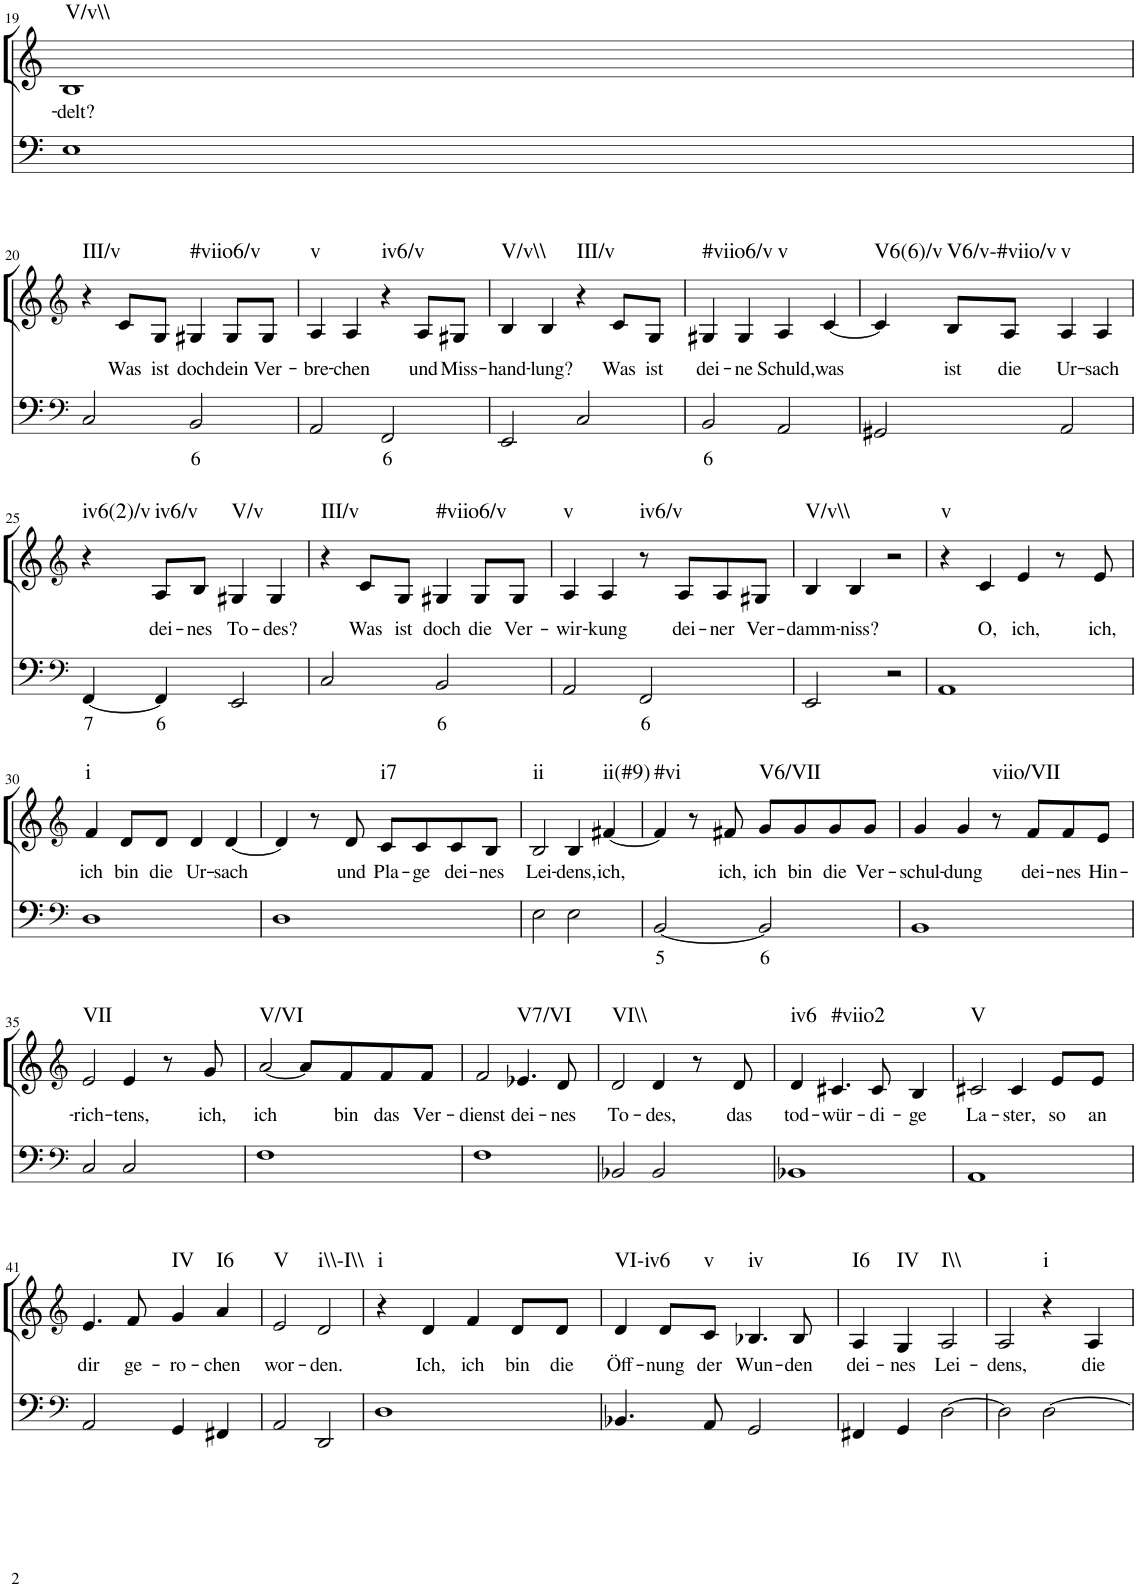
**kern	**text	**kern	**text	**harte
*part2	*part2	*part1	*part1	*part1
*staff2	*staff2	*staff1	*staff1	*
*I"Continuo	*	*I"Alto	*	*
!!LO:PB:g=z
*clefF4	*	*clefG2	*	*
*k[]	*	*k[]	*	*
*M4/4	*	*M4/4	*	*
=19	=19	=19	=19	=19
!	!	!	!LO:LY:b	!LO:H:kt=V/v\\
1E	.	1B	delt?	N
!!LO:LB:g=z
=20	=20	=20	=20	=20
*clefF4	*	*clefG2	*	*
!	!	!	!	!LO:H:kt=III/v
2C/	.	4r	.	N
!	!	!	!LO:LY:b	!
.	.	8c/L	Was	.
!	!	!	!LO:LY:b	!
.	.	8G/J	ist	.
!	!LO:LY:b	!	!LO:LY:b	!LO:H:kt=#viio6/v
2BB/	6	4G#X/	doch	N
!	!	!	!LO:LY:b	!
.	.	8G#/L	dein	.
!	!	!	!LO:LY:b	!
.	.	8G#/J	Ver-	.
=21	=21	=21	=21	=21
!	!	!	!LO:LY:b	!LO:H:kt=v
2AA/	.	4A/	bre-	N
!	!	!	!LO:LY:b	!
.	.	4A/	chen	.
!	!LO:LY:b	!	!	!LO:H:kt=iv6/v
2FF/	6	4r	.	N
!	!	!	!LO:LY:b	!
.	.	8A/L	und	.
!	!	!	!LO:LY:b	!
.	.	8G#X/J	Miss-	.
=22	=22	=22	=22	=22
!	!	!	!LO:LY:b	!LO:H:kt=V/v\\
2EE/	.	4B/	hand-	N
!	!	!	!LO:LY:b	!
.	.	4B/	lung?	.
!	!	!	!	!LO:H:kt=III/v
2C/	.	4r	.	N
!	!	!	!LO:LY:b	!
.	.	8c/L	Was	.
!	!	!	!LO:LY:b	!
.	.	8G/J	ist	.
=23	=23	=23	=23	=23
!	!LO:LY:b	!	!LO:LY:b	!LO:H:kt=#viio6/v
2BB/	6	4G#X/	dei-	N
!	!	!	!LO:LY:b	!
.	.	4G#/	ne	.
!	!	!	!LO:LY:b	!LO:H:kt=v
2AA/	.	4A/	Schuld,	N
!	!	!	!LO:LY:b	!
.	.	[4c/	was	.
=24	=24	=24	=24	=24
!	!	!	!	!LO:H:kt=V6(6)/v
2GG#X/	.	4c/]	.	N
!	!	!	!LO:LY:b	!LO:H:kt=V6/v-#viio/v
.	.	8B/L	ist	N
!	!	!	!LO:LY:b	!
.	.	8A/J	die	.
!	!	!	!LO:LY:b	!LO:H:kt=v
2AA/	.	4A/	Ur-	N
!	!	!	!LO:LY:b	!
.	.	4A/	sach	.
!!LO:LB:g=z
=25	=25	=25	=25	=25
*clefF4	*	*clefG2	*	*
!	!LO:LY:b	!	!	!LO:H:kt=iv6(2)/v
[4FF/	7	4r	.	N
!	!LO:LY:b	!	!LO:LY:b	!LO:H:kt=iv6/v
4FF/]	6	8A/L	dei-	N
!	!	!	!LO:LY:b	!
.	.	8B/J	nes	.
!	!	!	!LO:LY:b	!LO:H:kt=V/v
2EE/	.	4G#X/	To-	N
!	!	!	!LO:LY:b	!
.	.	4G#/	des?	.
=26	=26	=26	=26	=26
!	!	!	!	!LO:H:kt=III/v
2C/	.	4r	.	N
!	!	!	!LO:LY:b	!
.	.	8c/L	Was	.
!	!	!	!LO:LY:b	!
.	.	8G/J	ist	.
!	!LO:LY:b	!	!LO:LY:b	!LO:H:kt=#viio6/v
2BB/	6	4G#X/	doch	N
!	!	!	!LO:LY:b	!
.	.	8G#/L	die	.
!	!	!	!LO:LY:b	!
.	.	8G#/J	Ver-	.
=27	=27	=27	=27	=27
!	!	!	!LO:LY:b	!LO:H:kt=v
2AA/	.	4A/	wir-	N
!	!	!	!LO:LY:b	!
.	.	4A/	kung	.
!	!LO:LY:b	!	!	!LO:H:kt=iv6/v
2FF/	6	8r	.	N
!	!	!	!LO:LY:b	!
.	.	8A/L	dei-	.
!	!	!	!LO:LY:b	!
.	.	8A/	ner	.
!	!	!	!LO:LY:b	!
.	.	8G#X/J	Ver-	.
=28	=28	=28	=28	=28
!	!	!	!LO:LY:b	!LO:H:kt=V/v\\
2EE/	.	4B/	damm-	N
!	!	!	!LO:LY:b	!
.	.	4B/	niss?	.
2r	.	2r	.	.
=29	=29	=29	=29	=29
!	!	!	!	!LO:H:kt=v
1AA	.	4r	.	N
!	!	!	!LO:LY:b	!
.	.	4c/	O,	.
!	!	!	!LO:LY:b	!
.	.	4e/	ich,	.
.	.	8r	.	.
!	!	!	!LO:LY:b	!
.	.	8e/	ich,	.
!!LO:LB:g=z
=30	=30	=30	=30	=30
*clefF4	*	*clefG2	*	*
!	!	!	!LO:LY:b	!LO:H:kt=i
1D	.	4f/	ich	N
!	!	!	!LO:LY:b	!
.	.	8d/L	bin	.
!	!	!	!LO:LY:b	!
.	.	8d/J	die	.
!	!	!	!LO:LY:b	!
.	.	4d/	Ur-	.
!	!	!	!LO:LY:b	!
.	.	[4d/	sach	.
=31	=31	=31	=31	=31
1D	.	4d/]	.	.
.	.	8r	.	.
!	!	!	!LO:LY:b	!
.	.	8d/	und	.
!	!	!	!LO:LY:b	!LO:H:kt=i7
.	.	8c/L	Pla-	N
!	!	!	!LO:LY:b	!
.	.	8c/	ge	.
!	!	!	!LO:LY:b	!
.	.	8c/	dei-	.
!	!	!	!LO:LY:b	!
.	.	8B/J	nes	.
=32	=32	=32	=32	=32
!	!	!	!LO:LY:b	!LO:H:kt=ii
2E\	.	2B/	Lei-	N
!	!	!	!LO:LY:b	!
2E\	.	4B/	dens,	.
!	!	!	!LO:LY:b	!LO:H:kt=ii(#9)
.	.	[4f#X/	ich,	N
=33	=33	=33	=33	=33
!	!LO:LY:b	!	!	!LO:H:kt=#vi
[2BB/	5	4f#/]	.	N
.	.	8r	.	.
!	!	!	!LO:LY:b	!
.	.	8f#X/	ich,	.
!	!LO:LY:b	!	!LO:LY:b	!LO:H:kt=V6/VII
2BB/]	6	8g/L	ich	N
!	!	!	!LO:LY:b	!
.	.	8g/	bin	.
!	!	!	!LO:LY:b	!
.	.	8g/	die	.
!	!	!	!LO:LY:b	!
.	.	8g/J	Ver-	.
=34	=34	=34	=34	=34
!	!	!	!LO:LY:b	!
1BB	.	4g/	schul-	.
!	!	!	!LO:LY:b	!
.	.	4g/	dung	.
!	!	!	!	!LO:H:kt=viio/VII
.	.	8r	.	N
!	!	!	!LO:LY:b	!
.	.	8f/L	dei-	.
!	!	!	!LO:LY:b	!
.	.	8f/	nes	.
!	!	!	!LO:LY:b	!
.	.	8e/J	Hin-	.
!!LO:LB:g=z
=35	=35	=35	=35	=35
*clefF4	*	*clefG2	*	*
!	!	!	!LO:LY:b	!LO:H:kt=VII
2C/	.	2e/	rich-	N
!	!	!	!LO:LY:b	!
2C/	.	4e/	tens,	.
.	.	8r	.	.
!	!	!	!LO:LY:b	!
.	.	8g/	ich,	.
=36	=36	=36	=36	=36
!	!	!	!LO:LY:b	!LO:H:kt=V/VI
1F	.	[2a/	ich	N
.	.	8a/L]	.	.
!	!	!	!LO:LY:b	!
.	.	8f/	bin	.
!	!	!	!LO:LY:b	!
.	.	8f/	das	.
!	!	!	!LO:LY:b	!
.	.	8f/J	Ver-	.
=37	=37	=37	=37	=37
!	!	!	!LO:LY:b	!
1F	.	2f/	dienst	.
!	!	!	!LO:LY:b	!LO:H:kt=V7/VI
.	.	4.e-X/	dei-	N
!	!	!	!LO:LY:b	!
.	.	8d/	nes	.
=38	=38	=38	=38	=38
!	!	!	!LO:LY:b	!LO:H:kt=VI\\
2BB-X/	.	2d/	To-	N
!	!	!	!LO:LY:b	!
2BB-/	.	4d/	des,	.
.	.	8r	.	.
!	!	!	!LO:LY:b	!
.	.	8d/	das	.
=39	=39	=39	=39	=39
!	!	!	!LO:LY:b	!LO:H:kt=iv6
1BB-X	.	4d/	tod-	N
!	!	!	!LO:LY:b	!LO:H:kt=#viio2
.	.	4.c#X/	wür-	N
!	!	!	!LO:LY:b	!
.	.	8c#/	di-	.
!	!	!	!LO:LY:b	!
.	.	4B/	ge	.
=40	=40	=40	=40	=40
!	!	!	!LO:LY:b	!LO:H:kt=V
1AA	.	2c#X/	La-	N
!	!	!	!LO:LY:b	!
.	.	4c#/	ster,	.
!	!	!	!LO:LY:b	!
.	.	8e/L	so	.
!	!	!	!LO:LY:b	!
.	.	8e/J	an	.
!!LO:LB:g=z
=41	=41	=41	=41	=41
*clefF4	*	*clefG2	*	*
!	!	!	!LO:LY:b	!
2AA/	.	4.e/	dir	.
!	!	!	!LO:LY:b	!
.	.	8f/	ge-	.
!	!	!	!LO:LY:b	!LO:H:kt=IV
4GG/	.	4g/	ro-	N
!	!	!	!LO:LY:b	!LO:H:kt=I6
4FF#X/	.	4a/	chen	N
=42	=42	=42	=42	=42
!	!	!	!LO:LY:b	!LO:H:kt=V
2AA/	.	2e/	wor-	N
!	!	!	!LO:LY:b	!LO:H:kt=i\\-I\\
2DD/	.	2d/	den.	N
=43	=43	=43	=43	=43
!	!	!	!	!LO:H:kt=i
1D	.	4r	.	N
!	!	!	!LO:LY:b	!
.	.	4d/	Ich,	.
!	!	!	!LO:LY:b	!
.	.	4f/	ich	.
!	!	!	!LO:LY:b	!
.	.	8d/L	bin	.
!	!	!	!LO:LY:b	!
.	.	8d/J	die	.
=44	=44	=44	=44	=44
!	!	!	!LO:LY:b	!LO:H:kt=VI-iv6
4.BB-X/	.	4d/	Öff-	N
!	!	!	!LO:LY:b	!
.	.	8d/L	nung	.
!	!	!	!LO:LY:b	!LO:H:kt=v
8AA/	.	8c/J	der	N
!	!	!	!LO:LY:b	!LO:H:kt=iv
2GG/	.	4.B-X/	Wun-	N
!	!	!	!LO:LY:b	!
.	.	8B-/	den	.
=45	=45	=45	=45	=45
!	!	!	!LO:LY:b	!LO:H:kt=I6
4FF#X/	.	4A/	dei-	N
!	!	!	!LO:LY:b	!LO:H:kt=IV
4GG/	.	4G/	nes	N
!	!	!	!LO:LY:b	!LO:H:kt=I\\
[2D\	.	2A/	Lei-	N
=46	=46	=46	=46	=46
!	!	!	!LO:LY:b	!
2D\]	.	2A/	dens,	.
!	!	!	!	!LO:H:kt=i
[2D\	.	4r	.	N
!	!	!	!LO:LY:b	!
.	.	4A/	die	.
=	=	=	=	=
*-	*-	*-	*-	*-
